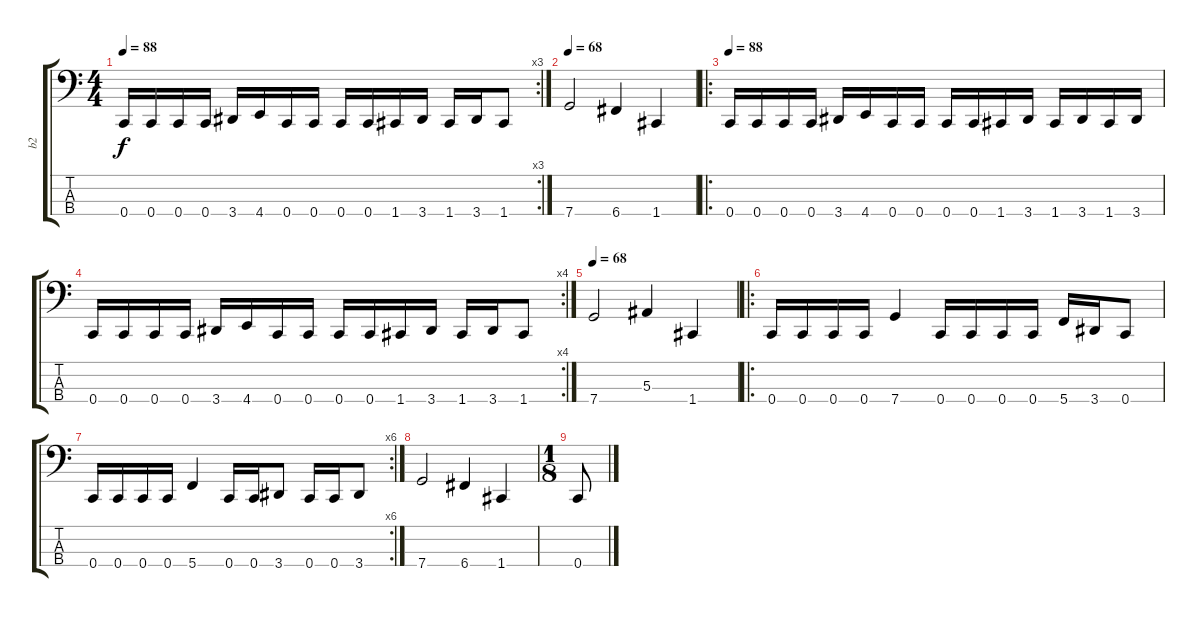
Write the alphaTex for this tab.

\track ("b2" "b2") {instrument slapbass1}
\staff {score tabs}
\tuning (Eb2 Bb1 F1 C1) {hide}
\rc 3
\ts (4 4)
\tempo 88
\clef f4
\ks c
0.4.16{dy f} 0.4.16 0.4.16 0.4.16 3.4.16 4.4.16 0.4.16 0.4.16 0.4.16 0.4.16 1.4.16 3.4.16 1.4.16 3.4.16 1.4.8 |
\tempo 68
7.4.2 6.4.4 1.4.4 |
\ro
\tempo 88
0.4.16 0.4.16 0.4.16 0.4.16 3.4.16 4.4.16 0.4.16 0.4.16 0.4.16 0.4.16 1.4.16 3.4.16 1.4.16 3.4.16 1.4.16 3.4.16 |
\rc 4
0.4.16 0.4.16 0.4.16 0.4.16 3.4.16 4.4.16 0.4.16 0.4.16 0.4.16 0.4.16 1.4.16 3.4.16 1.4.16 3.4.16 1.4.8 |
\tempo 68
7.4.2 5.3.4 1.4.4 |
\ro
0.4.16 0.4.16 0.4.16 0.4.16 7.4.4 0.4.16 0.4.16 0.4.16 0.4.16 5.4.16 3.4.16 0.4.8 |
\rc 6
0.4.16 0.4.16 0.4.16 0.4.16 5.4.4 0.4.16 0.4.16 3.4.8 0.4.16 0.4.16 3.4.8 |
7.4.2 6.4.4 1.4.4 |
\ts (1 8)
0.4.8
